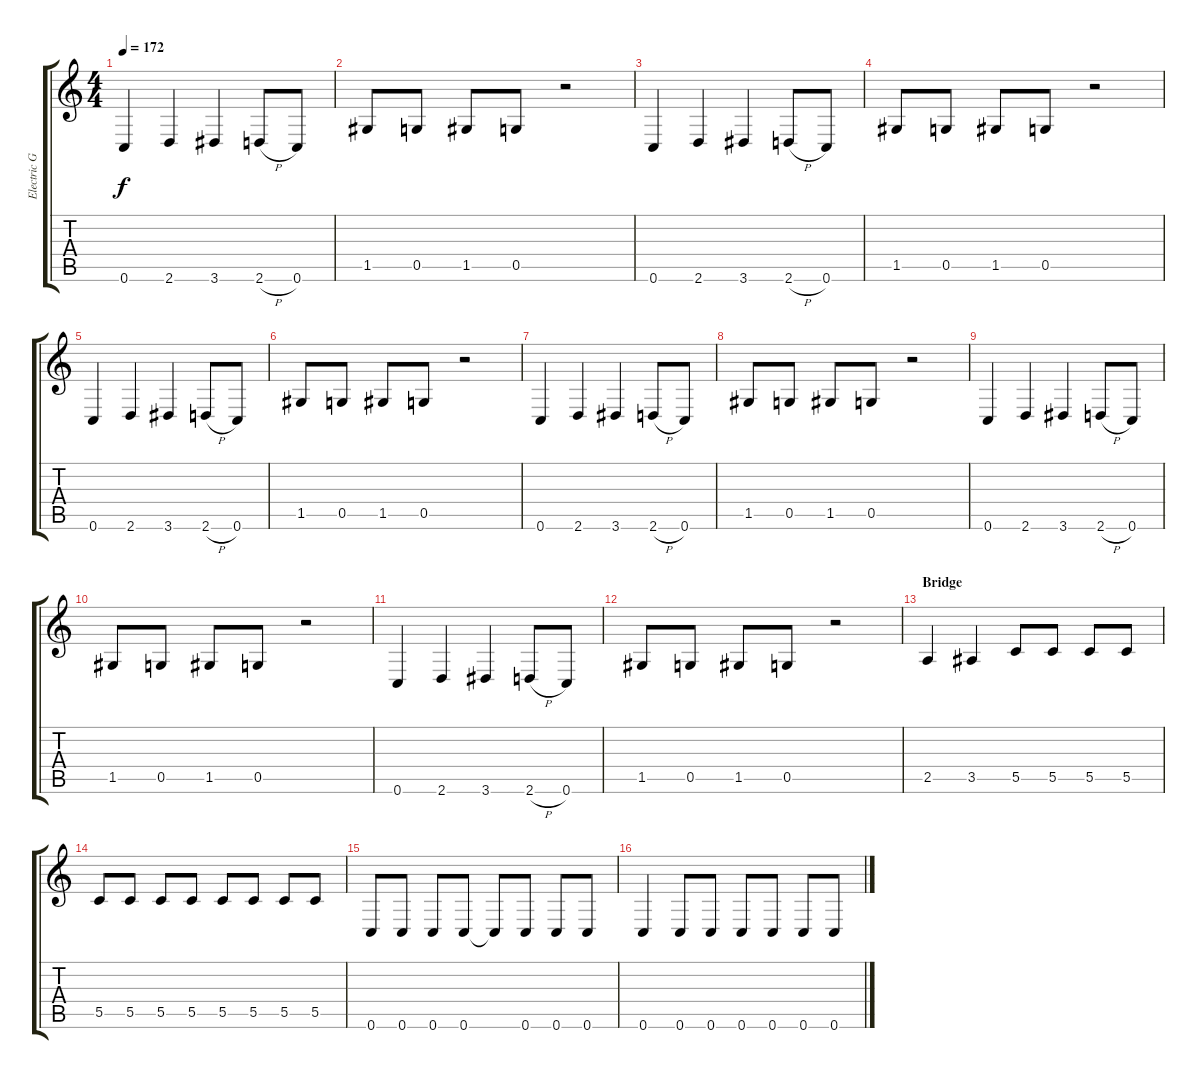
\track ("Electric Guitar I" "Electric G") {instrument electricguitarclean}
\staff {score tabs}
\tuning (D4 A3 F3 C3 G2 C2) {hide}
\ts (4 4)
\tempo 172
\clef g2
\ks c
0.6.4{dy f} 2.6.4 3.6.4 2.6{h}.8 0.6.8 |
1.5.8 0.5.8 1.5.8 0.5.8 r.2 |
0.6.4 2.6.4 3.6.4 2.6{h}.8 0.6.8 |
1.5.8 0.5.8 1.5.8 0.5.8 r.2 |
0.6.4 2.6.4 3.6.4 2.6{h}.8 0.6.8 |
1.5.8 0.5.8 1.5.8 0.5.8 r.2 |
0.6.4 2.6.4 3.6.4 2.6{h}.8 0.6.8 |
1.5.8 0.5.8 1.5.8 0.5.8 r.2 |
0.6.4 2.6.4 3.6.4 2.6{h}.8 0.6.8 |
1.5.8 0.5.8 1.5.8 0.5.8 r.2 |
0.6.4 2.6.4 3.6.4 2.6{h}.8 0.6.8 |
1.5.8 0.5.8 1.5.8 0.5.8 r.2 |
\section ("" "Bridge")
2.5.4 3.5.4 5.5.8 5.5.8 5.5.8 5.5.8 |
5.5.8 5.5.8 5.5.8 5.5.8 5.5.8 5.5.8 5.5.8 5.5.8 |
0.6.8 0.6.8 0.6.8 0.6.8 0.6{t}.8 0.6.8 0.6.8 0.6.8 |
0.6.4 0.6.8 0.6.8 0.6.8 0.6.8 0.6.8 0.6.8
